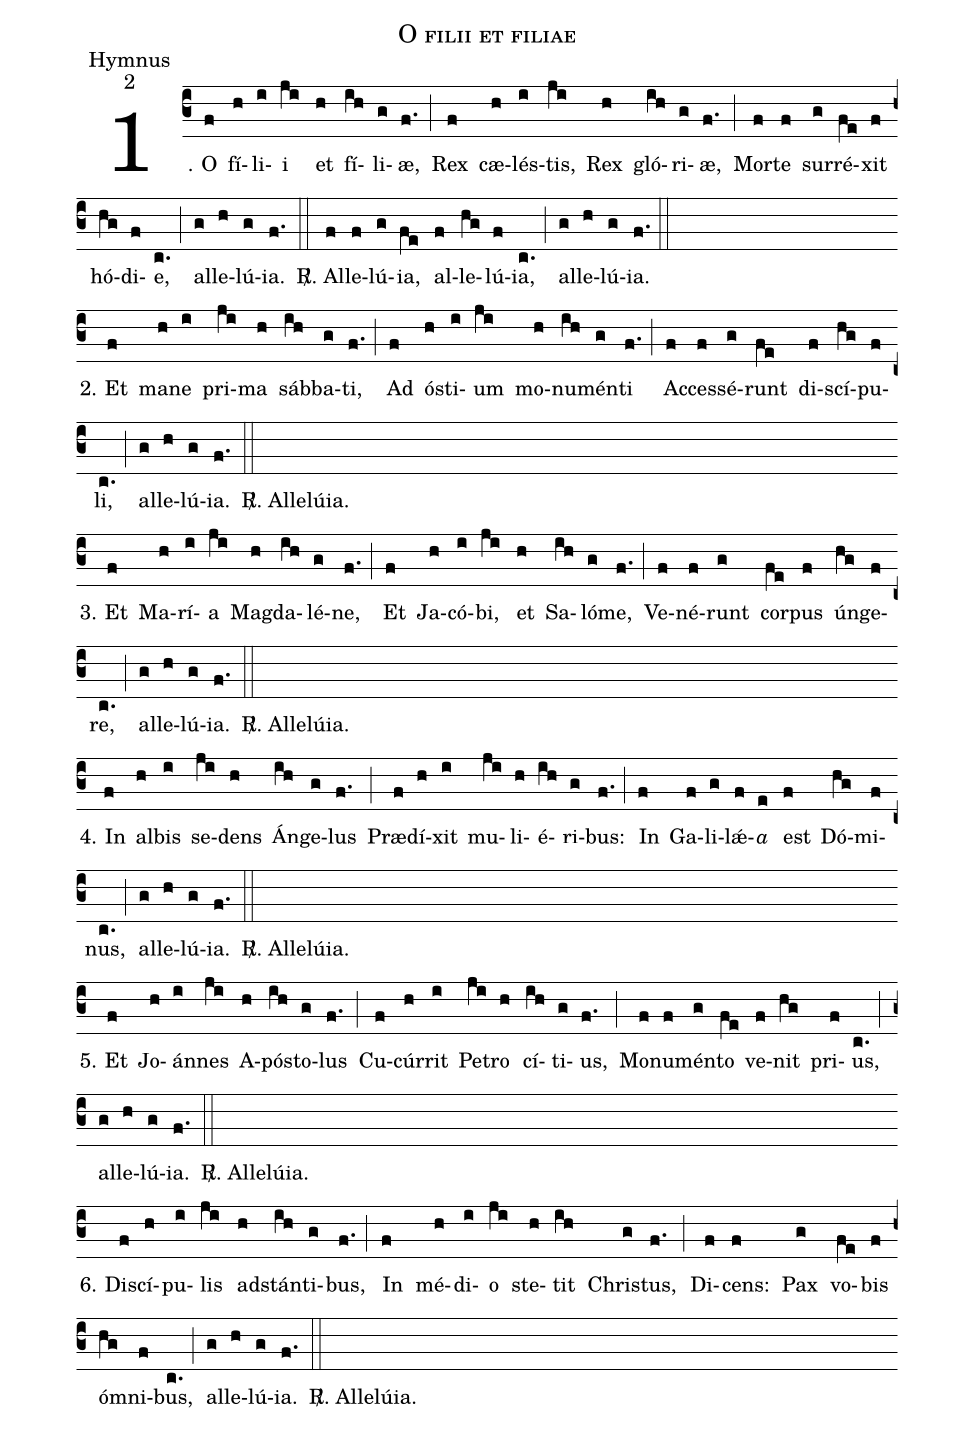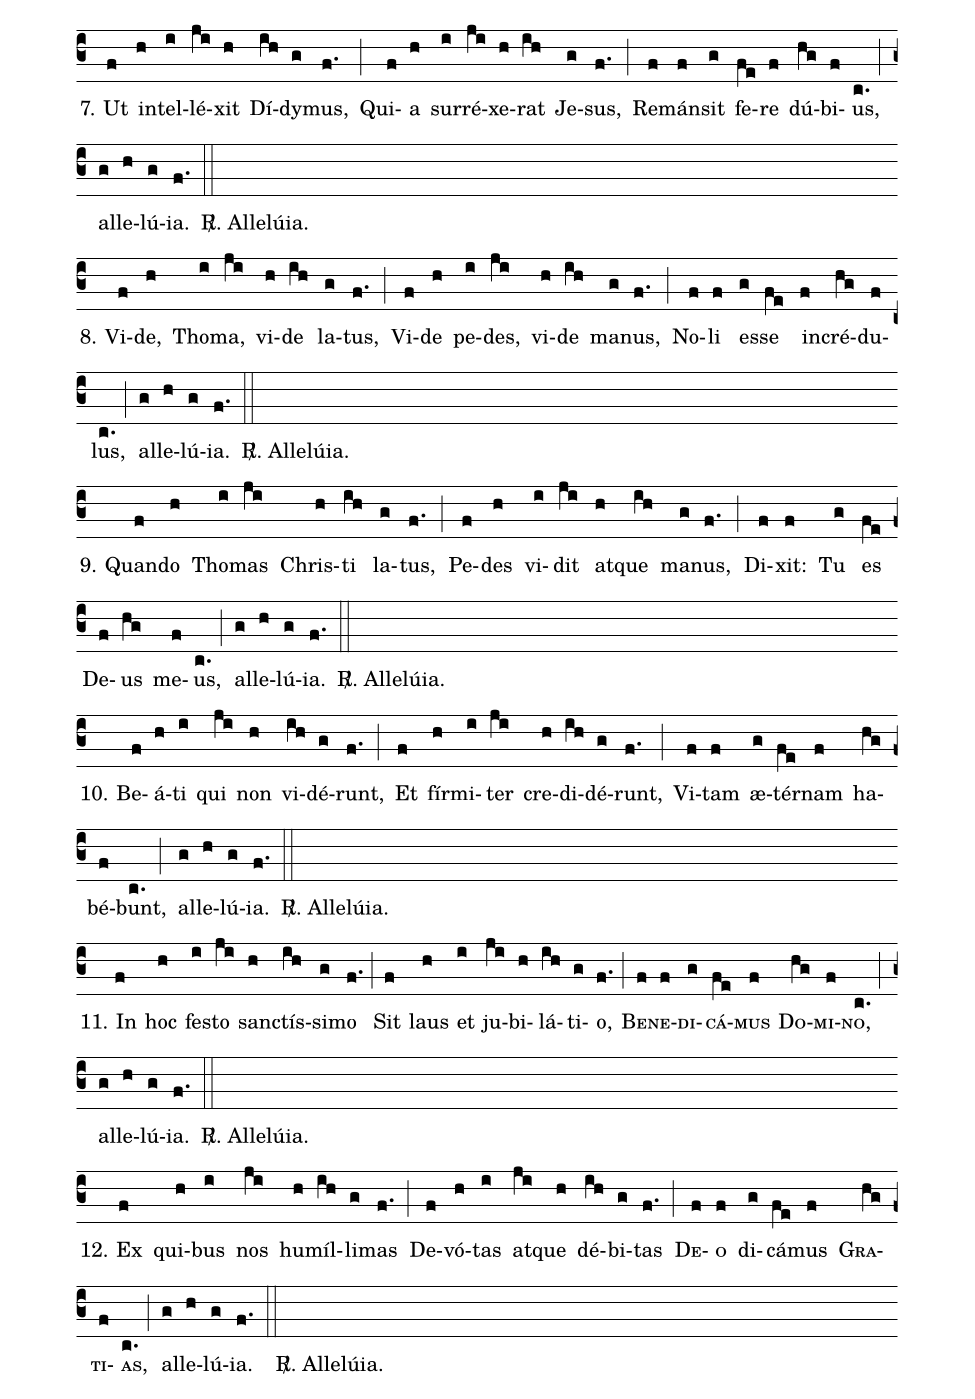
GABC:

name:O filii et filiae;
office-part:Hymnus;
mode:2;
%%
1. O(f) fí(h)li(i)i(ji) et(h) fí(ih)li(g)æ,(f.) (;)
Rex(f) cæ(h)lés(i)tis,(ji) Rex(h) gló(ih)ri(g)æ,(f.) (;)
Mor(f)te(f) sur(g)ré(fe)xit(f) hó(hg)di(f)e,(c.) (;)
al(g)le(h)lú(g)ia.(f.) (::)
<sp>R/</sp>. Al(f)le(f)lú(g)ia,(fe) al(f)le(hg)lú(f)ia,(c.) (;) al(g)le(h)lú(g)ia.(f.) (::)
(Z-)
2. Et(f) ma(h)ne(i) pri(ji)ma(h) sáb(ih)ba(g)ti,(f.) (;)
Ad(f) ós(h)ti(i)um(ji) mo(h)nu(ih)mén(g)ti(f.) (;)
Ac(f)ces(f)sé(g)runt(fe) di(f)scí(hg)pu(f)li,(c.) (;)
al(g)le(h)lú(g)ia.(f.) (::)
<sp>R/</sp>. Allelúia.( Z-)
3. Et(f) Ma(h)rí(i)a(ji) Mag(h)da(ih)lé(g)ne,(f.) (;)
Et(f) Ja(h)có(i)bi,(ji) et(h) Sa(ih)ló(g)me,(f.) (;)
Ve(f)né(f)runt(g) cor(fe)pus(f) ún(hg)ge(f)re,(c.) (;)
al(g)le(h)lú(g)ia.(f.) (::)
<sp>R/</sp>. Allelúia.( Z-)
4. In(f) al(h)bis(i) se(ji)dens(h) Án(ih)ge(g)lus(f.) (;)
Præ(f)dí(h)xit(i) mu(ji)li(h)é(ih)ri(g)bus:(f.) (;)
In(f) Ga(f)li(g)lǽ(f)<i>a</i>(e) est(f) Dó(hg)mi(f)nus,(c.) (;)
al(g)le(h)lú(g)ia.(f.) (::)
<sp>R/</sp>. Allelúia.( Z-)
5. Et(f) Jo(h)án(i)nes(ji) A(h)pós(ih)to(g)lus(f.) (;)
Cu(f)cúr(h)rit(i) Pe(ji)tro(h) cí(ih)ti(g)us,(f.) (;)
Mo(f)nu(f)mén(g)to(fe) ve(f)nit(hg) pri(f)us,(c.) (;)
al(g)le(h)lú(g)ia.(f.) (::)
<sp>R/</sp>. Allelúia.( Z-)
6. Di(f)scí(h)pu(i)lis(ji) ad(h)stán(ih)ti(g)bus,(f.) (;)
In(f) mé(h)di(i)o(ji) ste(h)tit(ih) Chris(g)tus,(f.) (;)
Di(f)cens:(f) Pax(g) vo(fe)bis(f) óm(hg)ni(f)bus,(c.) (;)
al(g)le(h)lú(g)ia.(f.) (::)
<sp>R/</sp>. Allelúia.( Z-)
7. Ut(f) in(h)tel(i)lé(ji)xit(h) Dí(ih)dy(g)mus,(f.) (;)
Qui(f)a(h) sur(i)ré(ji)xe(h)rat(ih) Je(g)sus,(f.) (;)
Re(f)mán(f)sit(g) fe(fe)re(f) dú(hg)bi(f)us,(c.) (;)
al(g)le(h)lú(g)ia.(f.) (::)
<sp>R/</sp>. Allelúia.( Z-)
8. Vi(f)de,(h) Tho(i)ma,(ji) vi(h)de(ih) la(g)tus,(f.) (;)
Vi(f)de(h) pe(i)des,(ji) vi(h)de(ih) ma(g)nus,(f.) (;)
No(f)li(f) es(g)se(fe) in(f)cré(hg)du(f)lus,(c.) (;)
al(g)le(h)lú(g)ia.(f.) (::)
<sp>R/</sp>. Allelúia.( Z-)
9. Quan(f)do(h) Tho(i)mas(ji) Chris(h)ti(ih) la(g)tus,(f.) (;)
Pe(f)des(h) vi(i)dit(ji) at(h)que(ih) ma(g)nus,(f.) (;)
Di(f)xit:(f) Tu(g) es(fe) De(f)us(hg) me(f)us,(c.) (;)
al(g)le(h)lú(g)ia.(f.) (::)
<sp>R/</sp>. Allelúia.( Z-)
10. Be(f)á(h)ti(i) qui(ji) non(h) vi(ih)dé(g)runt,(f.) (;)
Et(f) fír(h)mi(i)ter(ji) cre(h)di(ih)dé(g)runt,(f.) (;)
Vi(f)tam(f) æ(g)tér(fe)nam(f) ha(hg)bé(f)bunt,(c.) (;)
al(g)le(h)lú(g)ia.(f.) (::)
<sp>R/</sp>. Allelúia.( Z-)
11. In(f) hoc(h) fes(i)to(ji) sanc(h)tís(ih)si(g)mo(f.) (;)
Sit(f) laus(h) et(i) ju(ji)bi(h)lá(ih)ti(g)o,(f.) (;)
<sc>Be(f)ne(f)di(g)cá(fe)mus(f) Do(hg)mi(f)no,</sc>(c.) (;)
al(g)le(h)lú(g)ia.(f.) (::)
<sp>R/</sp>. Allelúia.( Z-)
12. Ex(f) qui(h)bus(i) nos(ji) hu(h)míl(ih)li(g)mas(f.) (;)
De(f)vó(h)tas(i) at(ji)que(h) dé(ih)bi(g)tas(f.) (;)
<sc>De(f)o</sc>(f) di(g)cá(fe)mus(f) <sc>Gra(hg)ti(f)as,</sc>(c.) (;)
al(g)le(h)lú(g)ia.(f.) (::)
<sp>R/</sp>. Allelúia.( Z-)
